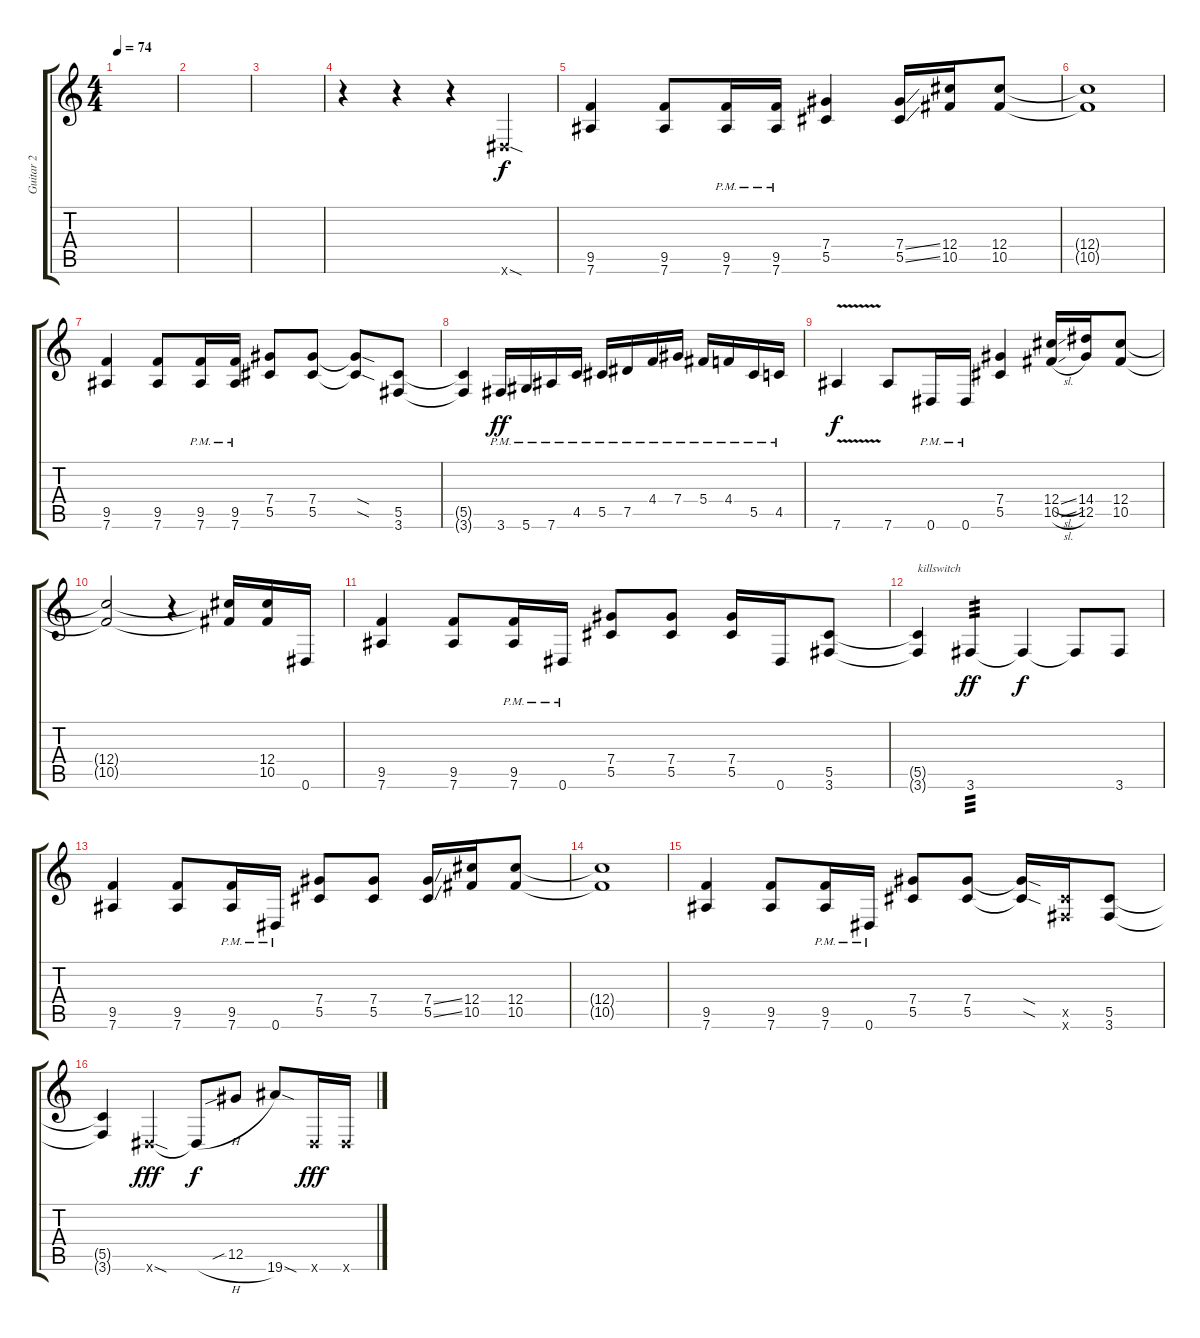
\track ("Guitar 2" "Guitar 2") {instrument distortionguitar}
\staff {score tabs}
\tuning (Eb4 Bb3 Gb3 Db3 Ab2 Eb2) {hide}
\ts (4 4)
\tempo 74
\clef g2
\ks c
|
|
|
r.4 r.4 r.4 0.6{sod x}.4 |
(9.5 7.6).4 (9.5 7.6).8 (9.5{pm} 7.6{pm}).16 (9.5{pm} 7.6{pm}).16 (7.4 5.5).4 (7.4{ss} 5.5{ss}).16 (12.4 10.5).16 (12.4 10.5).8 |
(12.4{t} 10.5{t}).1 |
(9.5 7.6).4 (9.5 7.6).8 (9.5{pm} 7.6{pm}).16 (9.5{pm} 7.6{pm}).16 (7.4 5.5).8 (7.4 5.5).8 (7.4{sod t} 5.5{sod t}).8 (5.5 3.6).8 |
(5.5{t} 3.6{t}).4 3.6{pm}.16{dy ff} 5.6{pm}.16 7.6{pm}.16 4.5{pm}.16 5.5{pm}.16 7.5{pm}.16 4.4{pm}.16 7.4{pm}.16 5.4{pm}.16 4.4{pm}.16 5.5{pm}.16 4.5{pm}.16 |
7.6{v}.4{dy f} 7.6.8 0.6{pm}.16 0.6{pm}.16 (7.4 5.5).4 (12.4{sl} 10.5{sl}).16 (14.4 12.5).16 (12.4 10.5).8 |
(12.4{t} 10.5{t}).2 r.4 (12.4{t} 10.5{t}).16 (12.4 10.5).16 0.6.16 |
(9.5 7.6).4 (9.5 7.6).8 (9.5{pm} 7.6{pm}).16 0.6{pm}.16 (7.4 5.5).8 (7.4 5.5).8 (7.4 5.5).16 0.6.16 (5.5 3.6).8 |
(5.5{t} 3.6{t}).4{txt "killswitch"} 3.6.4{tp 3 dy ff} 3.6{t}.4{dy f} 3.6{t}.8 3.6.8 |
(9.5 7.6).4 (9.5 7.6).8 (9.5{pm} 7.6{pm}).16 0.6{pm}.16 (7.4 5.5).8 (7.4 5.5).8 (7.4{ss} 5.5{ss}).16 (12.4 10.5).16 (12.4 10.5).8 |
(12.4{t} 10.5{t}).1 |
(9.5 7.6).4 (9.5 7.6).8 (9.5{pm} 7.6{pm}).16 0.6{pm}.16 (7.4 5.5).8 (7.4 5.5).8 (7.4{sod t} 5.5{sod t}).16 (5.5{x} 3.6{x}).16 (5.5 3.6).8 |
(5.5{t} 3.6{t}).4 0.6{sod x}.4{dy fff} 0.6{h t}.8{dy f} 12.5{sib}.8 19.6{sod}.8 0.6{x}.16{dy fff} 0.6{x}.16
